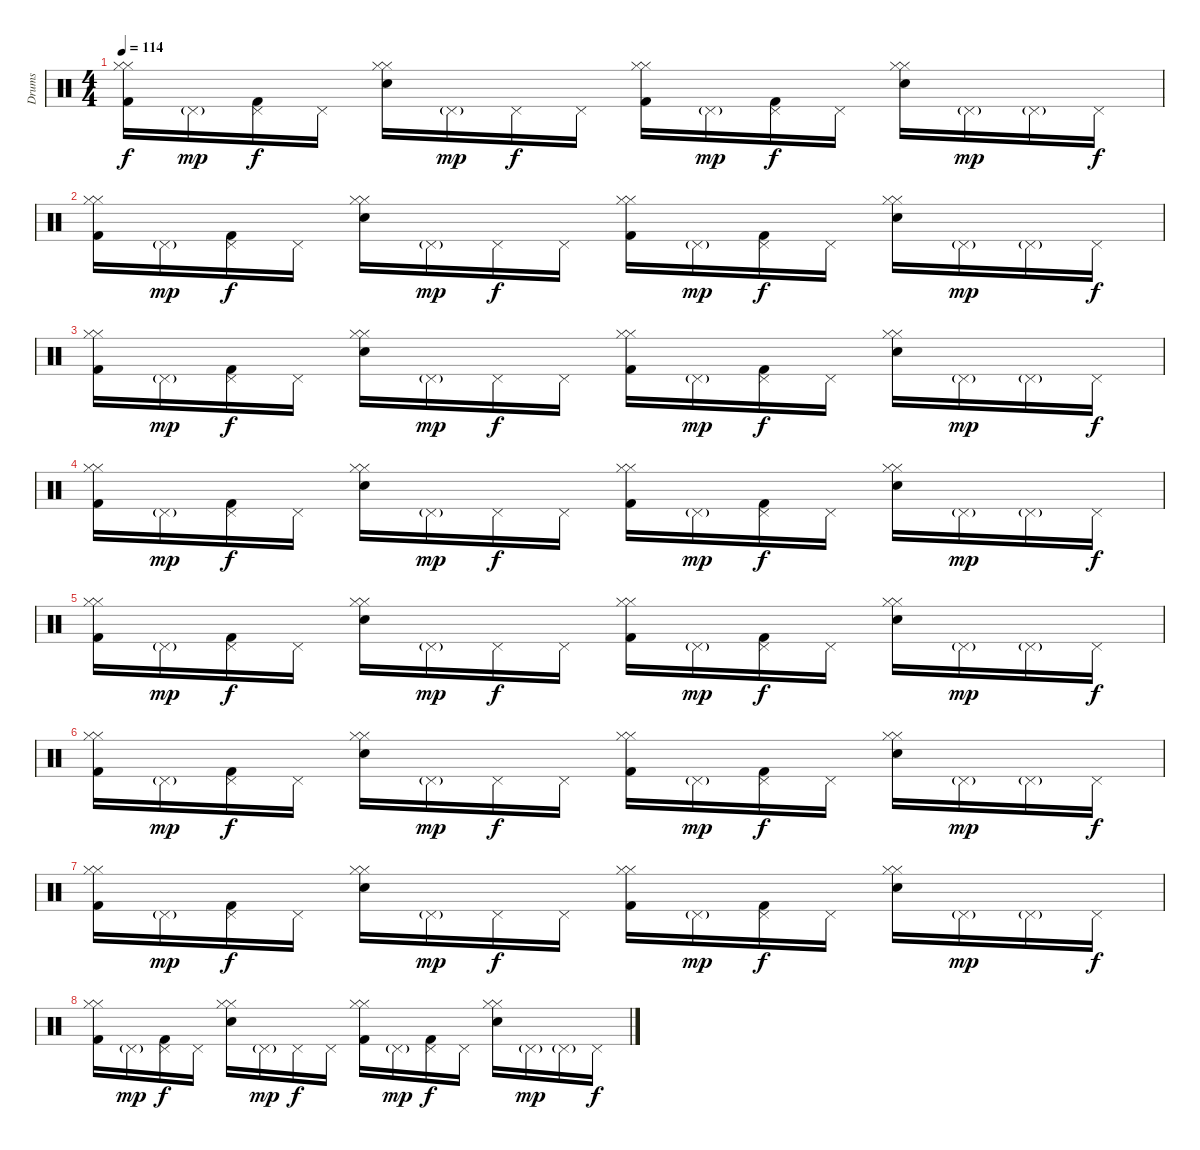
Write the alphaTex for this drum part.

\track ("Drums" "Drums") {instrument percussion}
\staff {score}
\articulation defaults
\ts (4 4)
\tempo 114
\clef neutral
\ks c
("Hi-Hat (closed)" "Hi-Hat (closed)" "Kick (hit) 2").16{dy f} "Pedal Hi-Hat (hit)"{g}.16{dy mp} ("Pedal Hi-Hat (hit)" "Kick (hit) 2").16{dy f} "Pedal Hi-Hat (hit)".16 ("Hi-Hat (closed)" "Hi-Hat (closed)" "Electric Snare (hit)").16 "Pedal Hi-Hat (hit)"{g}.16{dy mp} "Pedal Hi-Hat (hit)".16{dy f} "Pedal Hi-Hat (hit)".16 ("Hi-Hat (closed)" "Hi-Hat (closed)" "Kick (hit) 2").16 "Pedal Hi-Hat (hit)"{g}.16{dy mp} ("Pedal Hi-Hat (hit)" "Kick (hit) 2").16{dy f} "Pedal Hi-Hat (hit)".16 ("Hi-Hat (closed)" "Hi-Hat (closed)" "Electric Snare (hit)").16 "Pedal Hi-Hat (hit)"{g}.16{dy mp} "Pedal Hi-Hat (hit)"{g}.16 "Pedal Hi-Hat (hit)".16{dy f} |
("Hi-Hat (closed)" "Hi-Hat (closed)" "Kick (hit) 2").16 "Pedal Hi-Hat (hit)"{g}.16{dy mp} ("Pedal Hi-Hat (hit)" "Kick (hit) 2").16{dy f} "Pedal Hi-Hat (hit)".16 ("Hi-Hat (closed)" "Hi-Hat (closed)" "Electric Snare (hit)").16 "Pedal Hi-Hat (hit)"{g}.16{dy mp} "Pedal Hi-Hat (hit)".16{dy f} "Pedal Hi-Hat (hit)".16 ("Hi-Hat (closed)" "Hi-Hat (closed)" "Kick (hit) 2").16 "Pedal Hi-Hat (hit)"{g}.16{dy mp} ("Pedal Hi-Hat (hit)" "Kick (hit) 2").16{dy f} "Pedal Hi-Hat (hit)".16 ("Hi-Hat (closed)" "Hi-Hat (closed)" "Electric Snare (hit)").16 "Pedal Hi-Hat (hit)"{g}.16{dy mp} "Pedal Hi-Hat (hit)"{g}.16 "Pedal Hi-Hat (hit)".16{dy f} |
("Hi-Hat (closed)" "Hi-Hat (closed)" "Kick (hit) 2").16 "Pedal Hi-Hat (hit)"{g}.16{dy mp} ("Pedal Hi-Hat (hit)" "Kick (hit) 2").16{dy f} "Pedal Hi-Hat (hit)".16 ("Hi-Hat (closed)" "Hi-Hat (closed)" "Electric Snare (hit)").16 "Pedal Hi-Hat (hit)"{g}.16{dy mp} "Pedal Hi-Hat (hit)".16{dy f} "Pedal Hi-Hat (hit)".16 ("Hi-Hat (closed)" "Hi-Hat (closed)" "Kick (hit) 2").16 "Pedal Hi-Hat (hit)"{g}.16{dy mp} ("Pedal Hi-Hat (hit)" "Kick (hit) 2").16{dy f} "Pedal Hi-Hat (hit)".16 ("Hi-Hat (closed)" "Hi-Hat (closed)" "Electric Snare (hit)").16 "Pedal Hi-Hat (hit)"{g}.16{dy mp} "Pedal Hi-Hat (hit)"{g}.16 "Pedal Hi-Hat (hit)".16{dy f} |
("Hi-Hat (closed)" "Hi-Hat (closed)" "Kick (hit) 2").16 "Pedal Hi-Hat (hit)"{g}.16{dy mp} ("Pedal Hi-Hat (hit)" "Kick (hit) 2").16{dy f} "Pedal Hi-Hat (hit)".16 ("Hi-Hat (closed)" "Hi-Hat (closed)" "Electric Snare (hit)").16 "Pedal Hi-Hat (hit)"{g}.16{dy mp} "Pedal Hi-Hat (hit)".16{dy f} "Pedal Hi-Hat (hit)".16 ("Hi-Hat (closed)" "Hi-Hat (closed)" "Kick (hit) 2").16 "Pedal Hi-Hat (hit)"{g}.16{dy mp} ("Pedal Hi-Hat (hit)" "Kick (hit) 2").16{dy f} "Pedal Hi-Hat (hit)".16 ("Hi-Hat (closed)" "Hi-Hat (closed)" "Electric Snare (hit)").16 "Pedal Hi-Hat (hit)"{g}.16{dy mp} "Pedal Hi-Hat (hit)"{g}.16 "Pedal Hi-Hat (hit)".16{dy f} |
("Hi-Hat (closed)" "Hi-Hat (closed)" "Kick (hit) 2").16 "Pedal Hi-Hat (hit)"{g}.16{dy mp} ("Pedal Hi-Hat (hit)" "Kick (hit) 2").16{dy f} "Pedal Hi-Hat (hit)".16 ("Hi-Hat (closed)" "Hi-Hat (closed)" "Electric Snare (hit)").16 "Pedal Hi-Hat (hit)"{g}.16{dy mp} "Pedal Hi-Hat (hit)".16{dy f} "Pedal Hi-Hat (hit)".16 ("Hi-Hat (closed)" "Hi-Hat (closed)" "Kick (hit) 2").16 "Pedal Hi-Hat (hit)"{g}.16{dy mp} ("Pedal Hi-Hat (hit)" "Kick (hit) 2").16{dy f} "Pedal Hi-Hat (hit)".16 ("Hi-Hat (closed)" "Hi-Hat (closed)" "Electric Snare (hit)").16 "Pedal Hi-Hat (hit)"{g}.16{dy mp} "Pedal Hi-Hat (hit)"{g}.16 "Pedal Hi-Hat (hit)".16{dy f} |
("Hi-Hat (closed)" "Hi-Hat (closed)" "Kick (hit) 2").16 "Pedal Hi-Hat (hit)"{g}.16{dy mp} ("Pedal Hi-Hat (hit)" "Kick (hit) 2").16{dy f} "Pedal Hi-Hat (hit)".16 ("Hi-Hat (closed)" "Hi-Hat (closed)" "Electric Snare (hit)").16 "Pedal Hi-Hat (hit)"{g}.16{dy mp} "Pedal Hi-Hat (hit)".16{dy f} "Pedal Hi-Hat (hit)".16 ("Hi-Hat (closed)" "Hi-Hat (closed)" "Kick (hit) 2").16 "Pedal Hi-Hat (hit)"{g}.16{dy mp} ("Pedal Hi-Hat (hit)" "Kick (hit) 2").16{dy f} "Pedal Hi-Hat (hit)".16 ("Hi-Hat (closed)" "Hi-Hat (closed)" "Electric Snare (hit)").16 "Pedal Hi-Hat (hit)"{g}.16{dy mp} "Pedal Hi-Hat (hit)"{g}.16 "Pedal Hi-Hat (hit)".16{dy f} |
("Hi-Hat (closed)" "Hi-Hat (closed)" "Kick (hit) 2").16 "Pedal Hi-Hat (hit)"{g}.16{dy mp} ("Pedal Hi-Hat (hit)" "Kick (hit) 2").16{dy f} "Pedal Hi-Hat (hit)".16 ("Hi-Hat (closed)" "Hi-Hat (closed)" "Electric Snare (hit)").16 "Pedal Hi-Hat (hit)"{g}.16{dy mp} "Pedal Hi-Hat (hit)".16{dy f} "Pedal Hi-Hat (hit)".16 ("Hi-Hat (closed)" "Hi-Hat (closed)" "Kick (hit) 2").16 "Pedal Hi-Hat (hit)"{g}.16{dy mp} ("Pedal Hi-Hat (hit)" "Kick (hit) 2").16{dy f} "Pedal Hi-Hat (hit)".16 ("Hi-Hat (closed)" "Hi-Hat (closed)" "Electric Snare (hit)").16 "Pedal Hi-Hat (hit)"{g}.16{dy mp} "Pedal Hi-Hat (hit)"{g}.16 "Pedal Hi-Hat (hit)".16{dy f} |
("Hi-Hat (closed)" "Hi-Hat (closed)" "Kick (hit) 2").16 "Pedal Hi-Hat (hit)"{g}.16{dy mp} ("Pedal Hi-Hat (hit)" "Kick (hit) 2").16{dy f} "Pedal Hi-Hat (hit)".16 ("Hi-Hat (closed)" "Hi-Hat (closed)" "Electric Snare (hit)").16 "Pedal Hi-Hat (hit)"{g}.16{dy mp} "Pedal Hi-Hat (hit)".16{dy f} "Pedal Hi-Hat (hit)".16 ("Hi-Hat (closed)" "Hi-Hat (closed)" "Kick (hit) 2").16 "Pedal Hi-Hat (hit)"{g}.16{dy mp} ("Pedal Hi-Hat (hit)" "Kick (hit) 2").16{dy f} "Pedal Hi-Hat (hit)".16 ("Hi-Hat (closed)" "Hi-Hat (closed)" "Electric Snare (hit)").16 "Pedal Hi-Hat (hit)"{g}.16{dy mp} "Pedal Hi-Hat (hit)"{g}.16 "Pedal Hi-Hat (hit)".16{dy f}
